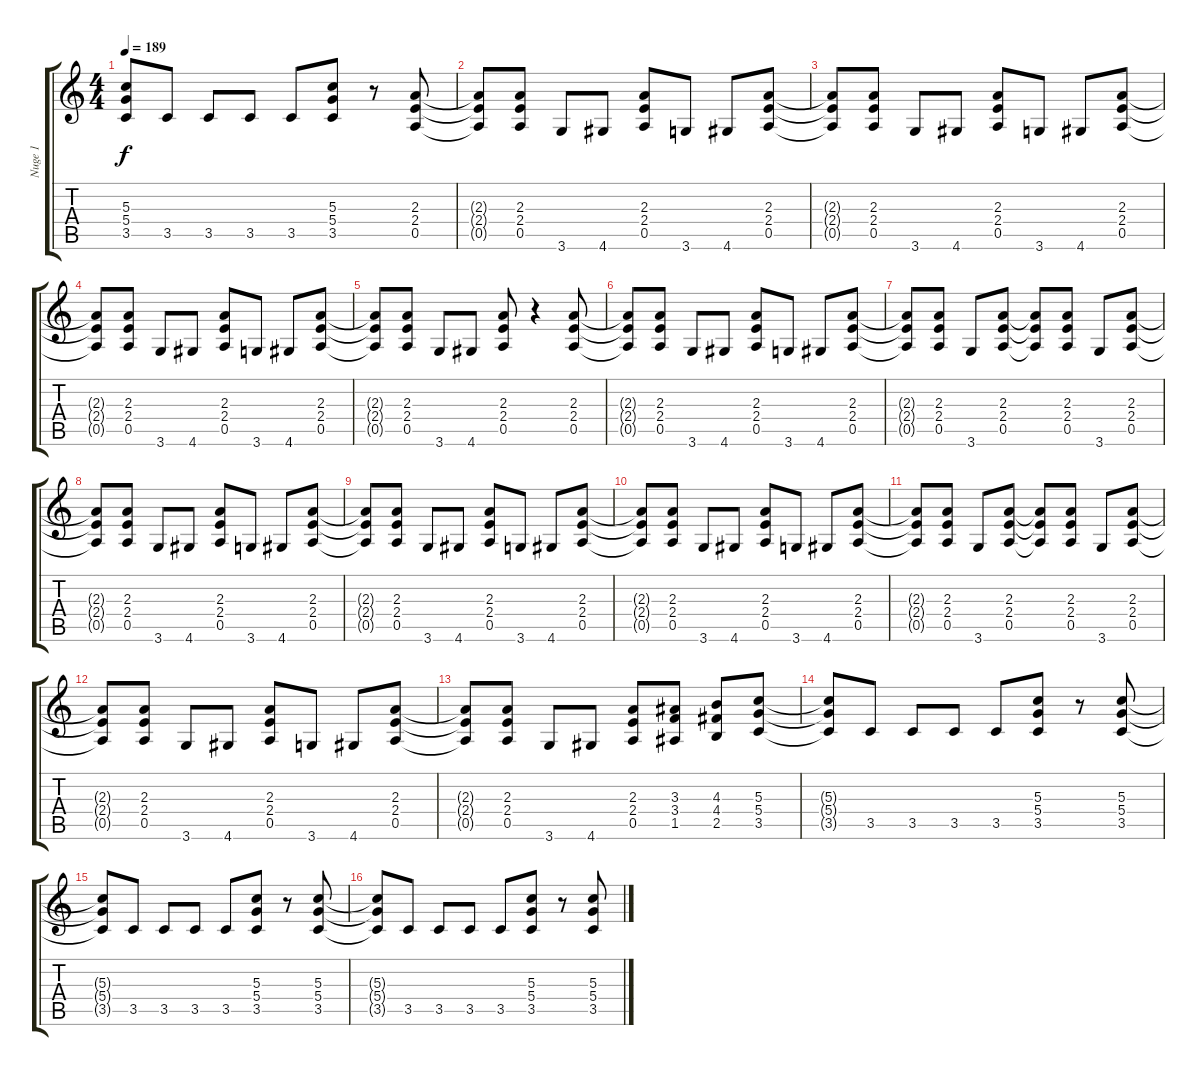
\track ("Nuge 1" "Nuge 1") {instrument overdrivenguitar}
\staff {score tabs}
\tuning (E4 B3 G3 D3 A2 E2) {hide}
\ts (4 4)
\tempo 189
\clef g2
\ks c
(5.3{t} 5.4{t} 3.5{t}).8{dy f} 3.5.8 3.5.8 3.5.8 3.5.8 (5.3 5.4 3.5).8 r.8 (2.3 2.4 0.5).8 |
(2.3{t} 2.4{t} 0.5{t}).8 (2.3 2.4 0.5).8 3.6.8 4.6.8 (2.3 2.4 0.5).8 3.6.8 4.6.8 (2.3 2.4 0.5).8 |
(2.3{t} 2.4{t} 0.5{t}).8 (2.3 2.4 0.5).8 3.6.8 4.6.8 (2.3 2.4 0.5).8 3.6.8 4.6.8 (2.3 2.4 0.5).8 |
(2.3{t} 2.4{t} 0.5{t}).8 (2.3 2.4 0.5).8 3.6.8 4.6.8 (2.3 2.4 0.5).8 3.6.8 4.6.8 (2.3 2.4 0.5).8 |
(2.3{t} 2.4{t} 0.5{t}).8 (2.3 2.4 0.5).8 3.6.8 4.6.8 (2.3 2.4 0.5).8 r.4 (2.3 2.4 0.5).8 |
(2.3{t} 2.4{t} 0.5{t}).8 (2.3 2.4 0.5).8 3.6.8 4.6.8 (2.3 2.4 0.5).8 3.6.8 4.6.8 (2.3 2.4 0.5).8 |
(2.3{t} 2.4{t} 0.5{t}).8 (2.3 2.4 0.5).8 3.6.8 (2.3 2.4 0.5).8 (2.3{t} 2.4{t} 0.5{t}).8 (2.3 2.4 0.5).8 3.6.8 (2.3 2.4 0.5).8 |
(2.3{t} 2.4{t} 0.5{t}).8 (2.3 2.4 0.5).8 3.6.8 4.6.8 (2.3 2.4 0.5).8 3.6.8 4.6.8 (2.3 2.4 0.5).8 |
(2.3{t} 2.4{t} 0.5{t}).8 (2.3 2.4 0.5).8 3.6.8 4.6.8 (2.3 2.4 0.5).8 3.6.8 4.6.8 (2.3 2.4 0.5).8 |
(2.3{t} 2.4{t} 0.5{t}).8 (2.3 2.4 0.5).8 3.6.8 4.6.8 (2.3 2.4 0.5).8 3.6.8 4.6.8 (2.3 2.4 0.5).8 |
(2.3{t} 2.4{t} 0.5{t}).8 (2.3 2.4 0.5).8 3.6.8 (2.3 2.4 0.5).8 (2.3{t} 2.4{t} 0.5{t}).8 (2.3 2.4 0.5).8 3.6.8 (2.3 2.4 0.5).8 |
(2.3{t} 2.4{t} 0.5{t}).8 (2.3 2.4 0.5).8 3.6.8 4.6.8 (2.3 2.4 0.5).8 3.6.8 4.6.8 (2.3 2.4 0.5).8 |
(2.3{t} 2.4{t} 0.5{t}).8 (2.3 2.4 0.5).8 3.6.8 4.6.8 (2.3 2.4 0.5).8 (3.3 3.4 1.5).8 (4.3 4.4 2.5).8 (5.3 5.4 3.5).8 |
(5.3{t} 5.4{t} 3.5{t}).8 3.5.8 3.5.8 3.5.8 3.5.8 (5.3 5.4 3.5).8 r.8 (5.3 5.4 3.5).8 |
(5.3{t} 5.4{t} 3.5{t}).8 3.5.8 3.5.8 3.5.8 3.5.8 (5.3 5.4 3.5).8 r.8 (5.3 5.4 3.5).8 |
(5.3{t} 5.4{t} 3.5{t}).8 3.5.8 3.5.8 3.5.8 3.5.8 (5.3 5.4 3.5).8 r.8 (5.3 5.4 3.5).8
